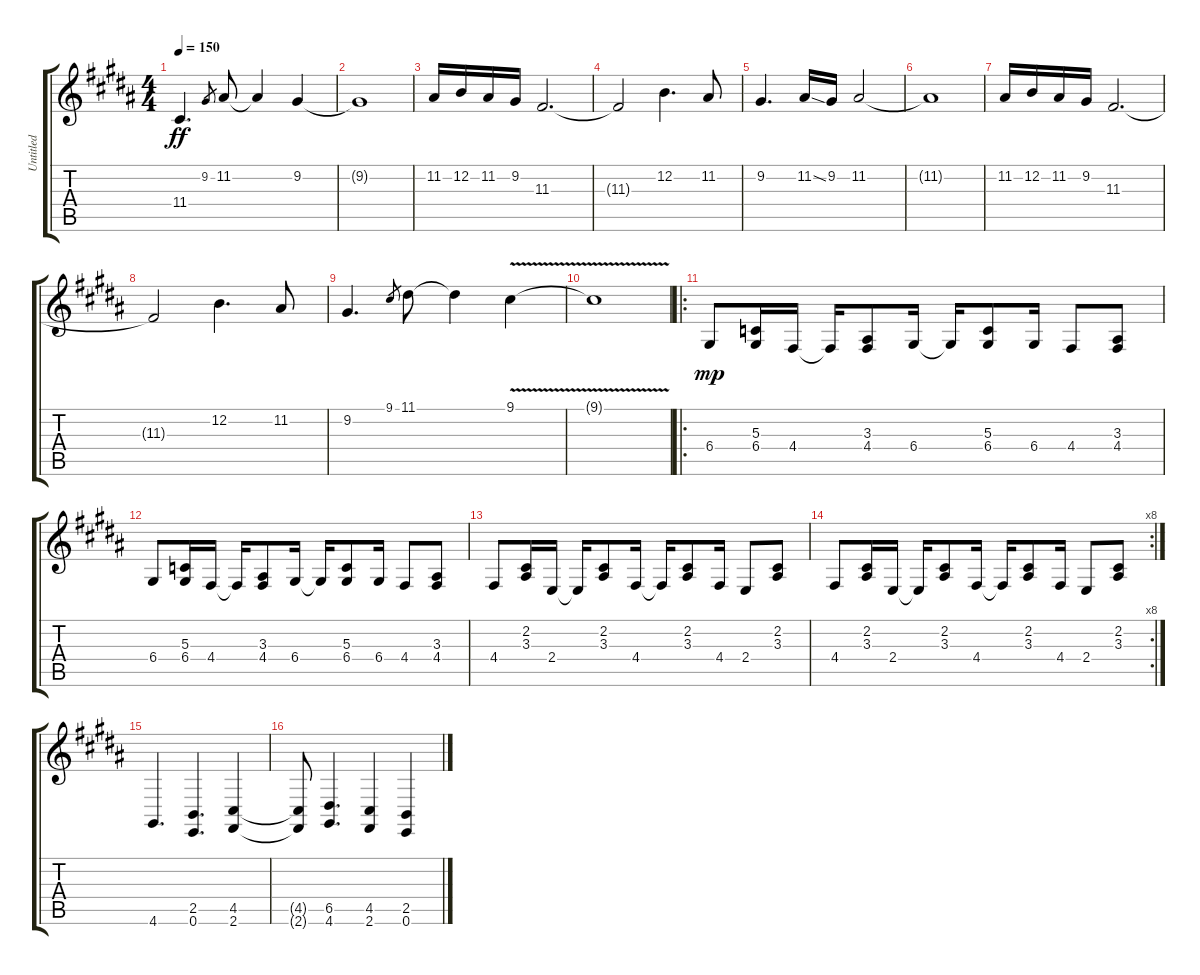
\track ("Untitled" "Untitled") {instrument bassoon}
\staff {score tabs}
\tuning (E4 B3 G3 D3 A2 E2) {hide}
\ts (4 4)
\tempo 150
\clef g2
\ks g#minor
11.4.4{d dy ff} 9.2.8{gr} 11.2.8 11.2{t}.4 9.2.4 |
9.2{t}.1 |
\ks b
11.2.16 12.2.16 11.2.16 9.2.16 11.3.2{d} |
\ks g#minor
11.3{t}.2 12.2.4{d} 11.2.8 |
9.2.4{d} 11.2{ss}.16 9.2.16 11.2.2 |
11.2{t}.1 |
\ks b
11.2.16 12.2.16 11.2.16 9.2.16 11.3.2{d} |
\ks g#minor
11.3{t}.2 12.2.4{d} 11.2.8 |
9.2.4{d} 9.1.8{gr} 11.1.8 11.1{t}.4 9.1{v}.4 |
9.1{v t}.1 |
\ro
\ks b
6.4.8{dy mp} (5.3 6.4).16 4.4.16 4.4{t}.16 (3.3 4.4).8 6.4.16 6.4{t}.16 (5.3 6.4).8 6.4.16 4.4.8 (3.3 4.4).8 |
\ks g#minor
6.4.8 (5.3 6.4).16 4.4.16 4.4{t}.16 (3.3 4.4).8 6.4.16 6.4{t}.16 (5.3 6.4).8 6.4.16 4.4.8 (3.3 4.4).8 |
\ks b
4.4.8 (2.2 3.3).16 2.4.16 2.4{t}.16 (2.2 3.3).8 4.4.16 4.4{t}.16 (2.2 3.3).8 4.4.16 2.4.8 (2.2 3.3).8 |
\rc 8
\ks g#minor
4.4.8 (2.2 3.3).16 2.4.16 2.4{t}.16 (2.2 3.3).8 4.4.16 4.4{t}.16 (2.2 3.3).8 4.4.16 2.4.8 (2.2 3.3).8 |
\ks b
4.6.4{d} (2.5 0.6).4{d} (4.5 2.6).4 |
\ks g#minor
(4.5{t} 2.6{t}).8 (6.5 4.6).4{d} (4.5 2.6).4 (2.5 0.6).4
